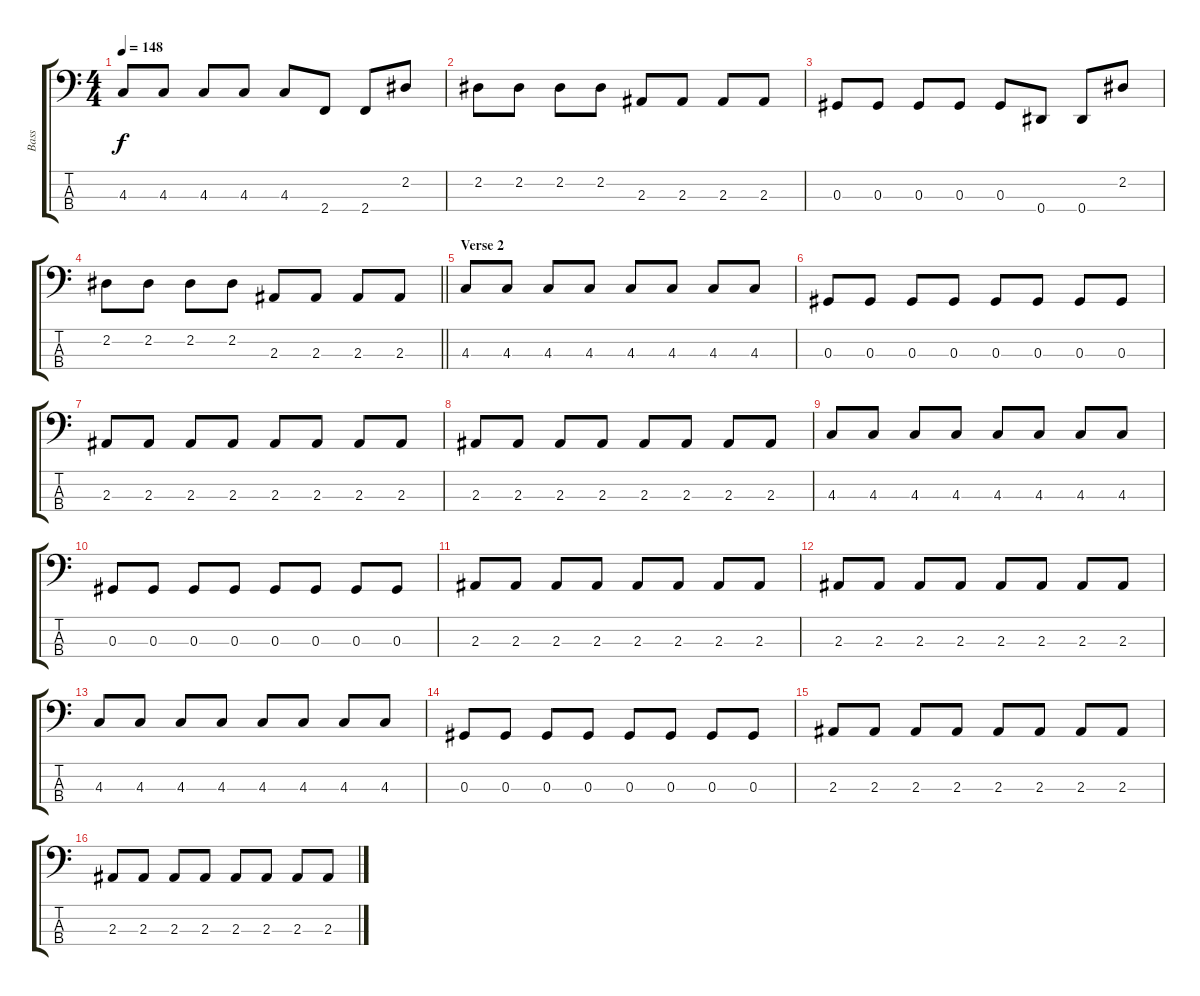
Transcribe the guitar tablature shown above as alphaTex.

\track ("Bass" "Bass") {instrument slapbass2}
\staff {score tabs}
\tuning (Gb2 Db2 Ab1 Eb1) {hide}
\ts (4 4)
\tempo 148
\clef f4
\ks c
4.3.8{dy f} 4.3.8 4.3.8 4.3.8 4.3.8 2.4.8 2.4.8 2.2.8 |
2.2.8 2.2.8 2.2.8 2.2.8 2.3.8 2.3.8 2.3.8 2.3.8 |
0.3.8 0.3.8 0.3.8 0.3.8 0.3.8 0.4.8 0.4.8 2.2.8 |
\barLineRight lightlight
2.2.8 2.2.8 2.2.8 2.2.8 2.3.8 2.3.8 2.3.8 2.3.8 |
\section ("" "Verse 2")
4.3.8 4.3.8 4.3.8 4.3.8 4.3.8 4.3.8 4.3.8 4.3.8 |
0.3.8 0.3.8 0.3.8 0.3.8 0.3.8 0.3.8 0.3.8 0.3.8 |
2.3.8 2.3.8 2.3.8 2.3.8 2.3.8 2.3.8 2.3.8 2.3.8 |
2.3.8 2.3.8 2.3.8 2.3.8 2.3.8 2.3.8 2.3.8 2.3.8 |
4.3.8 4.3.8 4.3.8 4.3.8 4.3.8 4.3.8 4.3.8 4.3.8 |
0.3.8 0.3.8 0.3.8 0.3.8 0.3.8 0.3.8 0.3.8 0.3.8 |
2.3.8 2.3.8 2.3.8 2.3.8 2.3.8 2.3.8 2.3.8 2.3.8 |
2.3.8 2.3.8 2.3.8 2.3.8 2.3.8 2.3.8 2.3.8 2.3.8 |
4.3.8 4.3.8 4.3.8 4.3.8 4.3.8 4.3.8 4.3.8 4.3.8 |
0.3.8 0.3.8 0.3.8 0.3.8 0.3.8 0.3.8 0.3.8 0.3.8 |
2.3.8 2.3.8 2.3.8 2.3.8 2.3.8 2.3.8 2.3.8 2.3.8 |
2.3.8 2.3.8 2.3.8 2.3.8 2.3.8 2.3.8 2.3.8 2.3.8
